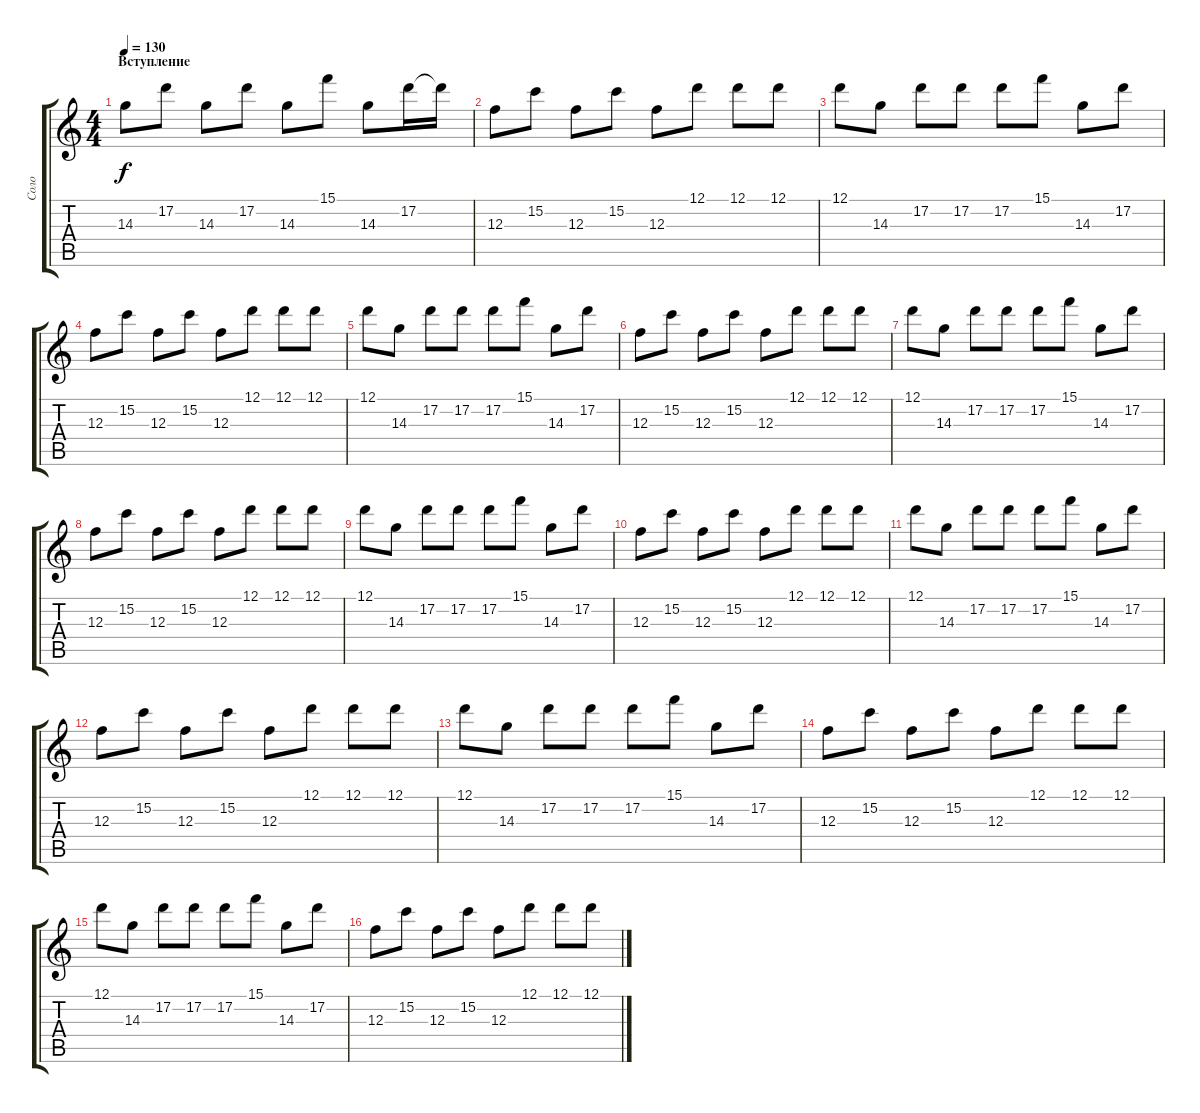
\track ("Соло" "Соло") {instrument distortionguitar}
\staff {score tabs}
\tuning (D4 A3 F3 C3 G2 C2) {hide}
\ts (4 4)
\section ("" "Вступление")
\tempo 130
\clef g2
\ks c
14.3.8{dy f instrument distortionguitar} 17.2.8 14.3.8 17.2.8 14.3.8 15.1.8 14.3.8 17.2.16 17.2{t}.16 |
12.3.8 15.2.8 12.3.8 15.2.8 12.3.8 12.1.8 12.1.8 12.1.8 |
12.1.8 14.3.8 17.2.8 17.2.8 17.2.8 15.1.8 14.3.8 17.2.8 |
12.3.8 15.2.8 12.3.8 15.2.8 12.3.8 12.1.8 12.1.8 12.1.8 |
12.1.8 14.3.8 17.2.8 17.2.8 17.2.8 15.1.8 14.3.8 17.2.8 |
12.3.8 15.2.8 12.3.8 15.2.8 12.3.8 12.1.8 12.1.8 12.1.8 |
12.1.8 14.3.8 17.2.8 17.2.8 17.2.8 15.1.8 14.3.8 17.2.8 |
12.3.8 15.2.8 12.3.8 15.2.8 12.3.8 12.1.8 12.1.8 12.1.8 |
12.1.8 14.3.8 17.2.8 17.2.8 17.2.8 15.1.8 14.3.8 17.2.8 |
12.3.8 15.2.8 12.3.8 15.2.8 12.3.8 12.1.8 12.1.8 12.1.8 |
12.1.8 14.3.8 17.2.8 17.2.8 17.2.8 15.1.8 14.3.8 17.2.8 |
12.3.8 15.2.8 12.3.8 15.2.8 12.3.8 12.1.8 12.1.8 12.1.8 |
12.1.8 14.3.8 17.2.8 17.2.8 17.2.8 15.1.8 14.3.8 17.2.8 |
12.3.8 15.2.8 12.3.8 15.2.8 12.3.8 12.1.8 12.1.8 12.1.8 |
12.1.8 14.3.8 17.2.8 17.2.8 17.2.8 15.1.8 14.3.8 17.2.8 |
12.3.8 15.2.8 12.3.8 15.2.8 12.3.8 12.1.8 12.1.8 12.1.8
